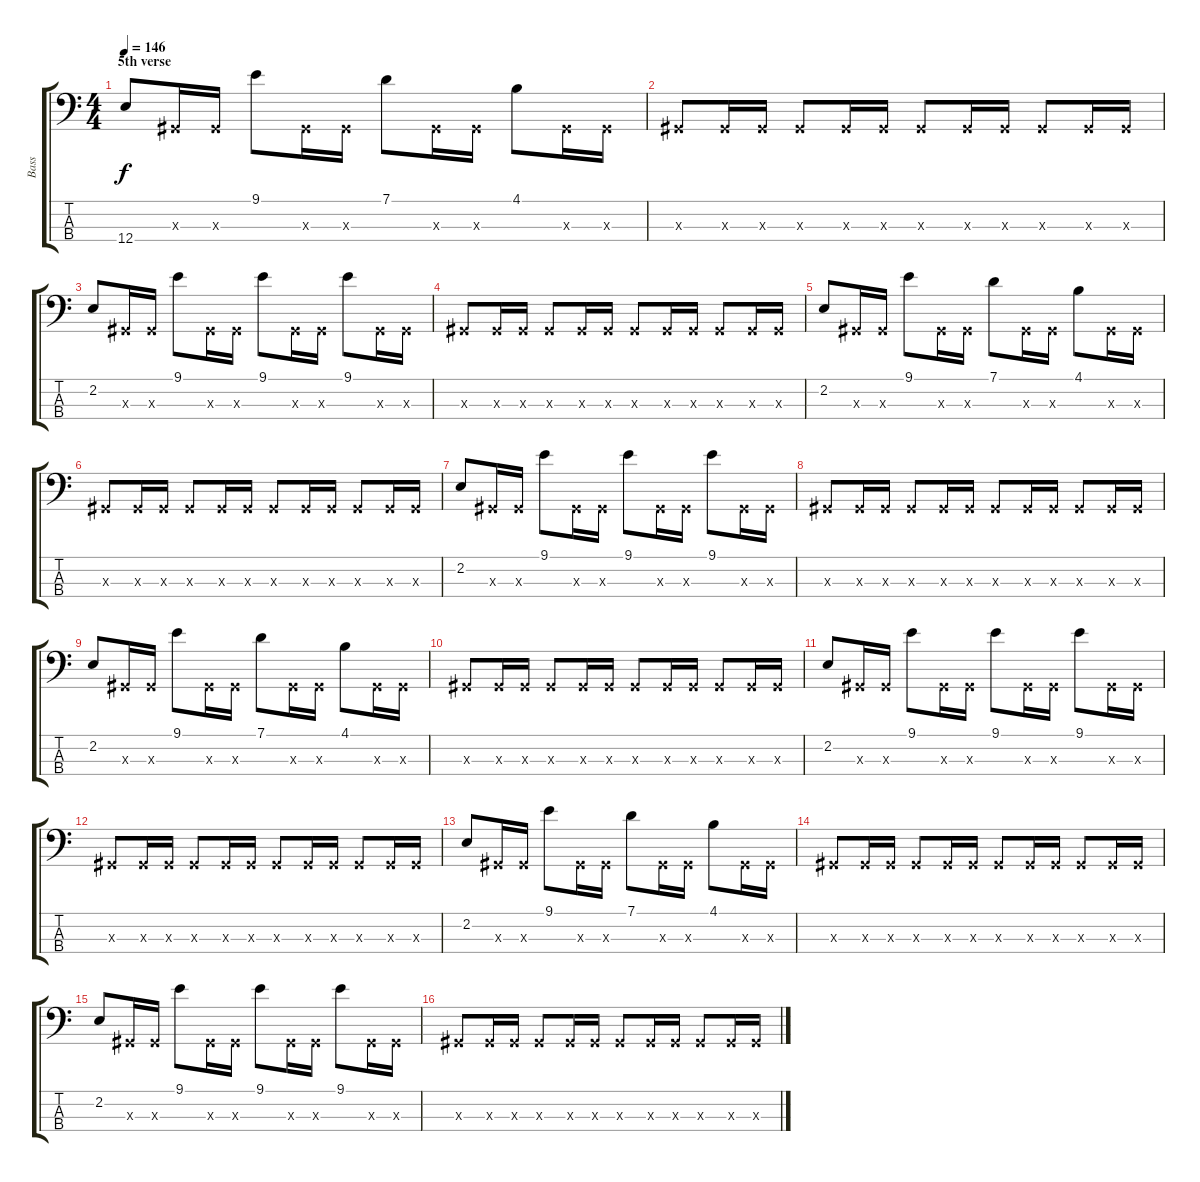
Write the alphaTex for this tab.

\track ("Bass" "Bass") {instrument electricbasspick}
\staff {score tabs}
\tuning (G2 D2 A1 E1) {hide}
\ts (4 4)
\section ("" "5th verse")
\tempo 146
\clef f4
\ks c
12.4.8{dy f} -1.3{x}.16 -1.3{x}.16 9.1.8 -1.3{x}.16 -1.3{x}.16 7.1.8 -1.3{x}.16 -1.3{x}.16 4.1.8 -1.3{x}.16 -1.3{x}.16 |
-1.3{x}.8 -1.3{x}.16 -1.3{x}.16 -1.3{x}.8 -1.3{x}.16 -1.3{x}.16 -1.3{x}.8 -1.3{x}.16 -1.3{x}.16 -1.3{x}.8 -1.3{x}.16 -1.3{x}.16 |
2.2.8 -1.3{x}.16 -1.3{x}.16 9.1.8 -1.3{x}.16 -1.3{x}.16 9.1.8 -1.3{x}.16 -1.3{x}.16 9.1.8 -1.3{x}.16 -1.3{x}.16 |
-1.3{x}.8 -1.3{x}.16 -1.3{x}.16 -1.3{x}.8 -1.3{x}.16 -1.3{x}.16 -1.3{x}.8 -1.3{x}.16 -1.3{x}.16 -1.3{x}.8 -1.3{x}.16 -1.3{x}.16 |
2.2.8 -1.3{x}.16 -1.3{x}.16 9.1.8 -1.3{x}.16 -1.3{x}.16 7.1.8 -1.3{x}.16 -1.3{x}.16 4.1.8 -1.3{x}.16 -1.3{x}.16 |
-1.3{x}.8 -1.3{x}.16 -1.3{x}.16 -1.3{x}.8 -1.3{x}.16 -1.3{x}.16 -1.3{x}.8 -1.3{x}.16 -1.3{x}.16 -1.3{x}.8 -1.3{x}.16 -1.3{x}.16 |
2.2.8 -1.3{x}.16 -1.3{x}.16 9.1.8 -1.3{x}.16 -1.3{x}.16 9.1.8 -1.3{x}.16 -1.3{x}.16 9.1.8 -1.3{x}.16 -1.3{x}.16 |
-1.3{x}.8 -1.3{x}.16 -1.3{x}.16 -1.3{x}.8 -1.3{x}.16 -1.3{x}.16 -1.3{x}.8 -1.3{x}.16 -1.3{x}.16 -1.3{x}.8 -1.3{x}.16 -1.3{x}.16 |
2.2.8 -1.3{x}.16 -1.3{x}.16 9.1.8 -1.3{x}.16 -1.3{x}.16 7.1.8 -1.3{x}.16 -1.3{x}.16 4.1.8 -1.3{x}.16 -1.3{x}.16 |
-1.3{x}.8 -1.3{x}.16 -1.3{x}.16 -1.3{x}.8 -1.3{x}.16 -1.3{x}.16 -1.3{x}.8 -1.3{x}.16 -1.3{x}.16 -1.3{x}.8 -1.3{x}.16 -1.3{x}.16 |
2.2.8 -1.3{x}.16 -1.3{x}.16 9.1.8 -1.3{x}.16 -1.3{x}.16 9.1.8 -1.3{x}.16 -1.3{x}.16 9.1.8 -1.3{x}.16 -1.3{x}.16 |
-1.3{x}.8 -1.3{x}.16 -1.3{x}.16 -1.3{x}.8 -1.3{x}.16 -1.3{x}.16 -1.3{x}.8 -1.3{x}.16 -1.3{x}.16 -1.3{x}.8 -1.3{x}.16 -1.3{x}.16 |
2.2.8 -1.3{x}.16 -1.3{x}.16 9.1.8 -1.3{x}.16 -1.3{x}.16 7.1.8 -1.3{x}.16 -1.3{x}.16 4.1.8 -1.3{x}.16 -1.3{x}.16 |
-1.3{x}.8 -1.3{x}.16 -1.3{x}.16 -1.3{x}.8 -1.3{x}.16 -1.3{x}.16 -1.3{x}.8 -1.3{x}.16 -1.3{x}.16 -1.3{x}.8 -1.3{x}.16 -1.3{x}.16 |
2.2.8 -1.3{x}.16 -1.3{x}.16 9.1.8 -1.3{x}.16 -1.3{x}.16 9.1.8 -1.3{x}.16 -1.3{x}.16 9.1.8 -1.3{x}.16 -1.3{x}.16 |
-1.3{x}.8 -1.3{x}.16 -1.3{x}.16 -1.3{x}.8 -1.3{x}.16 -1.3{x}.16 -1.3{x}.8 -1.3{x}.16 -1.3{x}.16 -1.3{x}.8 -1.3{x}.16 -1.3{x}.16
